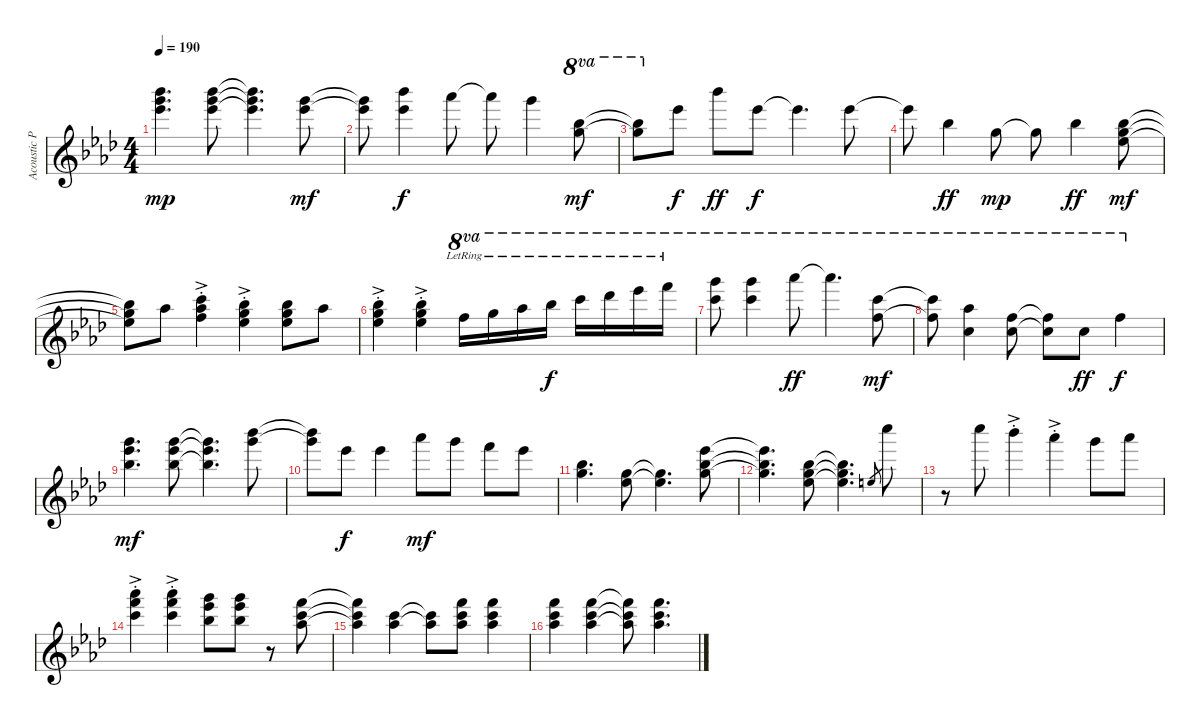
\track ("Acoustic Piano (Staff 1)" "Acoustic P") {instrument electricbassfinger}
\staff {score}
\tuning (E4 B3 G3 D3 A2 E2 B1) {hide}
\ts (4 4)
\tempo 190
\clef g2
\ks ab
(18.1 20.2 20.3).4{d dy mp} (18.1 20.2 20.3).8 (18.1{t} 20.2{t} 20.3{t}).4{d} (11.1 20.2).8{dy mf} |
(11.1{t} 20.2{t}).8 (11.1 23.2).4{dy f} 16.1.8 16.1{t}.8 15.1.4 (15.1 23.2).8{ot 8va dy mf} |
(15.1{t} 23.2{t}).8{ot 8va} 11.1.8{dy f} 18.1.8{dy ff} 11.1.8{dy f} 11.1{t}.4{d} 11.1.8 |
11.1{t}.8 6.1.4{dy ff} 3.1.8{dy mp} 3.1{t}.8 6.1.4{dy ff} (6.1 8.2 8.3).8{dy mf} |
(6.1{t} 8.2{t} 8.3{t}).8 4.1.8 (1.1{ac st} 9.2 17.3{ac st}).4 (6.1{ac st} 4.2{ac st} 12.3).4 (6.1 4.2 12.3).8 4.1.8 |
(6.1{ac st} 8.2 8.3{ac st}).4 (6.1{ac st} 8.2 8.3{ac st}).4 13.1{lr}.16{ot 8va} 15.1{lr}.16{ot 8va} 16.1{lr}.16{ot 8va} 18.1{lr}.16{ot 8va dy f} 20.1{lr}.16{ot 8va} 21.1{lr}.16{ot 8va} 23.1{lr}.16{ot 8va} 25.1{lr}.16{ot 8va} |
(27.1 25.2).8{ot 8va} (27.1 25.2).4{ot 8va} 28.1.8{ot 8va dy ff} 28.1{t}.4{d ot 8va} (20.1 18.2).8{ot 8va dy mf} |
(20.1{t} 18.2{t}).8{ot 8va} (16.1 13.2).4{ot 8va} (8.1 18.2).8{ot 8va} (8.1{t} 18.2{t}).8{ot 8va} 8.1.8{ot 8va dy ff} 13.1.4{ot 8va dy f} |
(15.1 16.2 15.3).4{d dy mf} (15.1 16.2 15.3).8 (15.1{t} 16.2{t} 15.3{t}).4{d} (15.1 23.2).8 |
(15.1{t} 23.2{t}).8 11.1.8{dy f} 11.1.4 16.1.8{dy mf} 15.1.8 13.1.8 11.1.8 |
(6.1 8.2).4{d} (3.1 4.2).8 (3.1{t} 4.2{t}).4{d} (3.1 11.2 20.3).8 |
(3.1{t} 11.2{t} 20.3{t}).4{d} (6.1 8.2 8.3).8 (6.1{t} 8.2{t} 8.3{t}).4{d} 0.1.8{gr} 20.1.8 |
r.8 20.1.8 18.1{ac st}.4 16.1{ac st}.4 15.1.8 16.1.8 |
(16.1{ac st} 18.2{ac st} 17.3{ac st}).4 (16.1{ac st} 18.2{ac st} 17.3{ac st}).4 (6.1 16.2 24.3).8 (6.1 16.2 24.3).8 r.8 (13.1 13.2 13.3).8 |
(13.1{t} 13.2{t} 13.3{t}).4 (4.1 13.2).4 (4.1{t} 13.2{t}).8 (4.1 13.2 22.3).8 (4.1 13.2 22.3).4 |
(4.1 13.2 22.3).4 (4.1 13.2 22.3).4 (4.1{t} 13.2{t} 22.3{t}).8 (4.1 13.2 22.3).4{d}
